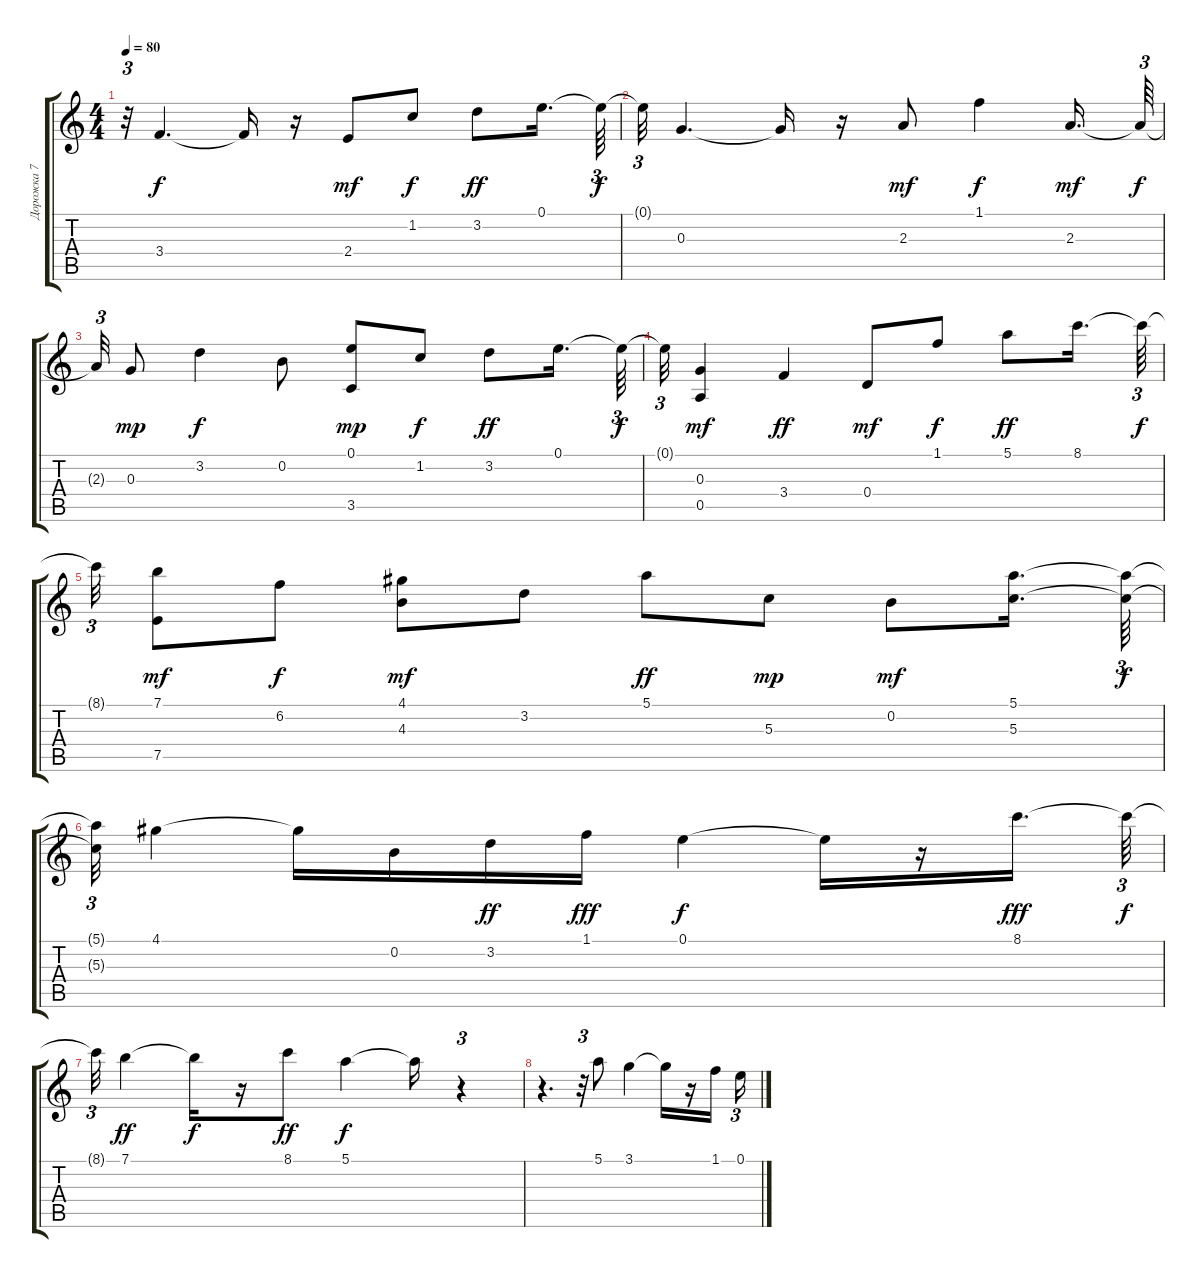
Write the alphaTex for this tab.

\track ("Дорожка 7" "Дорожка 7") {instrument acousticguitarnylon}
\staff {score tabs}
\tuning (E4 B3 G3 D3 A2 E2) {hide}
\ts (4 4)
\tempo 80
\clef g2
\ks c
r.32{tu (3 2) dy f} 3.4.4{d} 3.4{t}.16 r.16 2.4.8{dy mf} 1.2.8{dy f} 3.2.8{dy ff} 0.1.16{d} 0.1{t}.64{tu (3 2) dy f} |
0.1{t}.32{tu (3 2)} 0.3.4{d} 0.3{t}.16 r.16 2.3.8{dy mf} 1.1.4{dy f} 2.3.16{d dy mf} 2.3{t}.64{tu (3 2) dy f} |
2.3{t}.32{tu (3 2)} 0.3.8{dy mp} 3.2.4{dy f} 0.2.8 (0.1 3.5).8{dy mp} 1.2.8{dy f} 3.2.8{dy ff} 0.1.16{d} 0.1{t}.64{tu (3 2) dy f} |
0.1{t}.32{tu (3 2)} (0.3 0.5).4{dy mf} 3.4.4{dy ff} 0.4.8{dy mf} 1.1.8{dy f} 5.1.8{dy ff} 8.1.16{d} 8.1{t}.64{tu (3 2) dy f} |
8.1{t}.32{tu (3 2)} (7.1 7.5).8{dy mf} 6.2.8{dy f} (4.1 4.3).8{dy mf} 3.2.8 5.1.8{dy ff} 5.3.8{dy mp} 0.2.8{dy mf} (5.1 5.3).16{d} (5.1{t} 5.3{t}).64{tu (3 2) dy f} |
(5.1{t} 5.3{t}).32{tu (3 2)} 4.1.4 4.1{t}.16 0.2.16 3.2.16{dy ff} 1.1.16{dy fff} 0.1.4{dy f} 0.1{t}.16 r.16 8.1.16{d dy fff} 8.1{t}.64{tu (3 2) dy f} |
8.1{t}.32{tu (3 2)} 7.1.4{dy ff} 7.1{t}.16{dy f} r.16 8.1.8{dy ff} 5.1.4{dy f} 5.1{t}.16 r.4{tu (3 2)} |
r.4{d} r.32{tu (3 2)} 5.1.8 3.1.4 3.1{t}.16 r.16 1.1.16 0.1.16{tu (3 2)}
